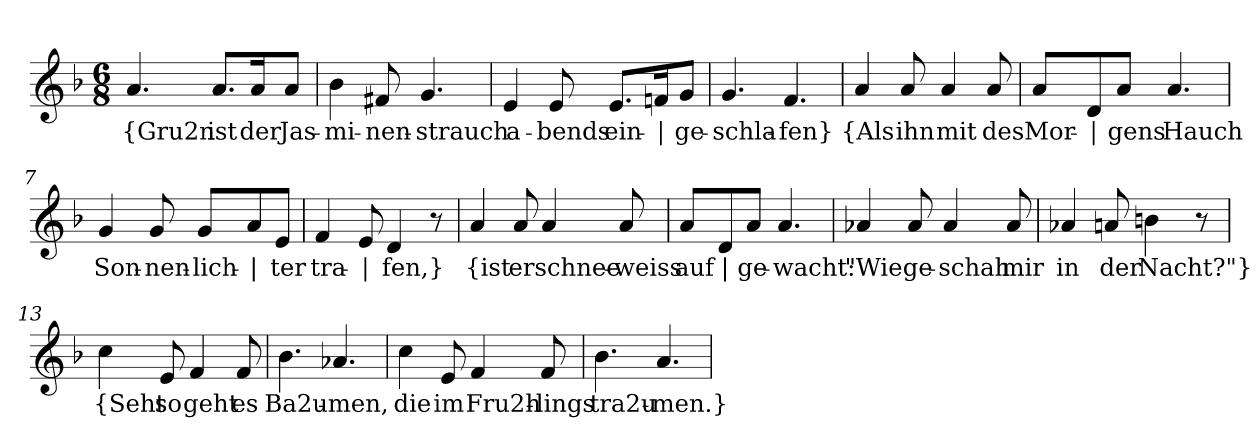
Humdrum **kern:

**kern	**text
*part1	*part1
*staff1	*staff1
*clefG2	*
*k[b-]	*
*M6/8	*
=1	=1
!	!LO:LY:b
4.a/	{Gru2n
!	!LO:LY:b
8.a/L	ist
!	!LO:LY:b
16a/K	der
!	!LO:LY:b
8a/J	Jas-
=2	=2
!	!LO:LY:b
4b-\	-mi-
!	!LO:LY:b
8f#X/	-nen-
!	!LO:LY:b
4.g/	-strauch
=3	=3
!	!LO:LY:b
4e/	a-
!	!LO:LY:b
8e/	-bends
!	!LO:LY:b
8.e/L	ein-
!	!LO:LY:b
16fn/K	|
!	!LO:LY:b
8g/J	-ge-
=4	=4
!	!LO:LY:b
4.g/	-schla-
!	!LO:LY:b
4.f/	-fen}
=5	=5
!	!LO:LY:b
4a/	{Als
!	!LO:LY:b
8a/	ihn
!	!LO:LY:b
4a/	mit
!	!LO:LY:b
8a/	des
!!LO:LB:g=z
=6	=6
!	!LO:LY:b
8a/L	Mor-
!	!LO:LY:b
8d/	|
!	!LO:LY:b
8a/J	-gens
!	!LO:LY:b
4.a/	Hauch
=7	=7
!	!LO:LY:b
4g/	Son-
!	!LO:LY:b
8g/	-nen-
!	!LO:LY:b
8g/L	-lich-
!	!LO:LY:b
8a/	|
!	!LO:LY:b
8e/J	-ter
=8	=8
!	!LO:LY:b
4f/	tra-
!	!LO:LY:b
8e/	|
!	!LO:LY:b
4d/	-fen,}
8r	.
=9	=9
!	!LO:LY:b
4a/	{ist
!	!LO:LY:b
8a/	er
!	!LO:LY:b
4a/	schnee-
!	!LO:LY:b
8a/	-weiss
=10	=10
!	!LO:LY:b
8a/L	auf
!	!LO:LY:b
8d/	|
!	!LO:LY:b
8a/J	-ge-
!	!LO:LY:b
4.a/	-wacht:
!!LO:LB:g=z
=11	=11
!	!LO:LY:b
4a-X/	"Wie
!	!LO:LY:b
8a-/	ge-
!	!LO:LY:b
4a-/	-schah
!	!LO:LY:b
8a-/	mir
=12	=12
!	!LO:LY:b
4a-X/	in
!	!LO:LY:b
8an/	der
!	!LO:LY:b
4bn\	Nacht?"}
8r	.
=13	=13
!	!LO:LY:b
4cc\	{Seht
!	!LO:LY:b
8e/	so
!	!LO:LY:b
4f/	geht
!	!LO:LY:b
8f/	es
=14	=14
!	!LO:LY:b
4.b-\	Ba2u-
!	!LO:LY:b
4.a-X/	-men,
=15	=15
!	!LO:LY:b
4cc\	die
!	!LO:LY:b
8e/	im
!	!LO:LY:b
4f/	Fru2h-
!	!LO:LY:b
8f/	-lings
!!LO:LB:g=z
=16	=16
!	!LO:LY:b
4.b-\	tra2u-
!	!LO:LY:b
4.a/	-men.}
=	=
*-	*-
